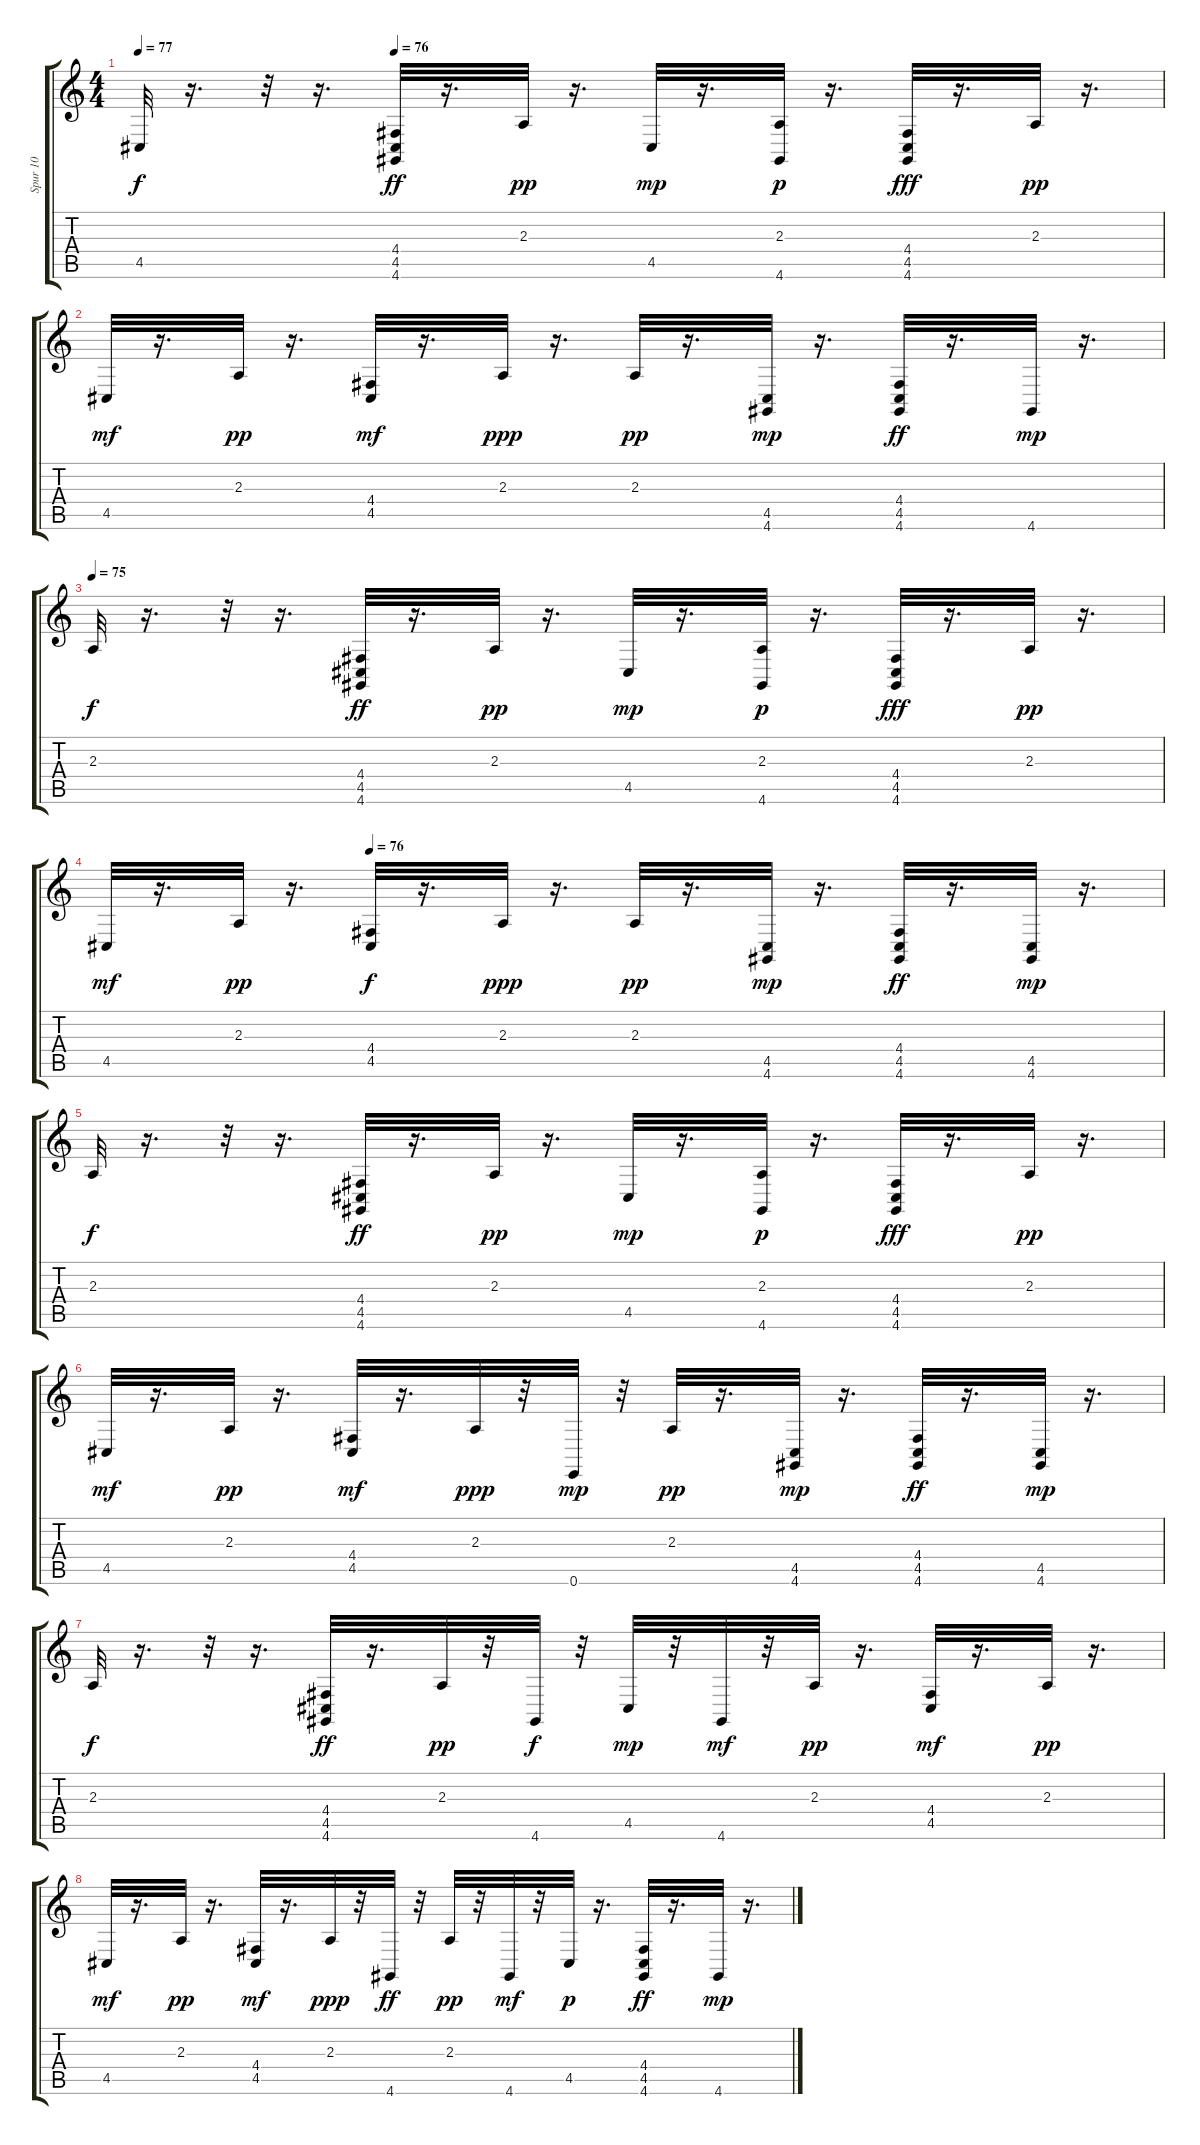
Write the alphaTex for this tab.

\track ("Spur 10" "Spur 10") {instrument acousticgrandpiano}
\staff {score tabs}
\tuning (E4 B3 G3 D3 A2 E2) {hide}
\ts (4 4)
\tempo 77
\tempo (76 0.25)
\clef g2
\ks c
4.5.32{dy f} r.16{d} r.32 r.16{d} (4.4 4.5 4.6).32{dy ff} r.16{d} 2.3.32{dy pp} r.16{d} 4.5.32{dy mp} r.16{d} (2.3 4.6).32{dy p} r.16{d} (4.4 4.5 4.6).32{dy fff} r.16{d} 2.3.32{dy pp} r.16{d} |
4.5.32{dy mf} r.16{d} 2.3.32{dy pp} r.16{d} (4.4 4.5).32{dy mf} r.16{d} 2.3.32{dy ppp} r.16{d} 2.3.32{dy pp} r.16{d} (4.5 4.6).32{dy mp} r.16{d} (4.4 4.5 4.6).32{dy ff} r.16{d} 4.6.32{dy mp} r.16{d} |
\tempo 75
2.3.32{dy f} r.16{d} r.32 r.16{d} (4.4 4.5 4.6).32{dy ff} r.16{d} 2.3.32{dy pp} r.16{d} 4.5.32{dy mp} r.16{d} (2.3 4.6).32{dy p} r.16{d} (4.4 4.5 4.6).32{dy fff} r.16{d} 2.3.32{dy pp} r.16{d} |
\tempo (76 0.25)
4.5.32{dy mf} r.16{d} 2.3.32{dy pp} r.16{d} (4.4 4.5).32{dy f} r.16{d} 2.3.32{dy ppp} r.16{d} 2.3.32{dy pp} r.16{d} (4.5 4.6).32{dy mp} r.16{d} (4.4 4.5 4.6).32{dy ff} r.16{d} (4.5 4.6).32{dy mp} r.16{d} |
2.3.32{dy f} r.16{d} r.32 r.16{d} (4.4 4.5 4.6).32{dy ff} r.16{d} 2.3.32{dy pp} r.16{d} 4.5.32{dy mp} r.16{d} (2.3 4.6).32{dy p} r.16{d} (4.4 4.5 4.6).32{dy fff} r.16{d} 2.3.32{dy pp} r.16{d} |
4.5.32{dy mf} r.16{d} 2.3.32{dy pp} r.16{d} (4.4 4.5).32{dy mf} r.16{d} 2.3.32{dy ppp} r.32 0.6.32{dy mp} r.32 2.3.32{dy pp} r.16{d} (4.5 4.6).32{dy mp} r.16{d} (4.4 4.5 4.6).32{dy ff} r.16{d} (4.5 4.6).32{dy mp} r.16{d} |
2.3.32{dy f} r.16{d} r.32 r.16{d} (4.4 4.5 4.6).32{dy ff} r.16{d} 2.3.32{dy pp} r.32 4.6.32{dy f} r.32 4.5.32{dy mp} r.32 4.6.32{dy mf} r.32 2.3.32{dy pp} r.16{d} (4.4 4.5).32{dy mf} r.16{d} 2.3.32{dy pp} r.16{d} |
4.5.32{dy mf} r.16{d} 2.3.32{dy pp} r.16{d} (4.4 4.5).32{dy mf} r.16{d} 2.3.32{dy ppp} r.32 4.6.32{dy ff} r.32 2.3.32{dy pp} r.32 4.6.32{dy mf} r.32 4.5.32{dy p} r.16{d} (4.4 4.5 4.6).32{dy ff} r.16{d} 4.6.32{dy mp} r.16{d}
